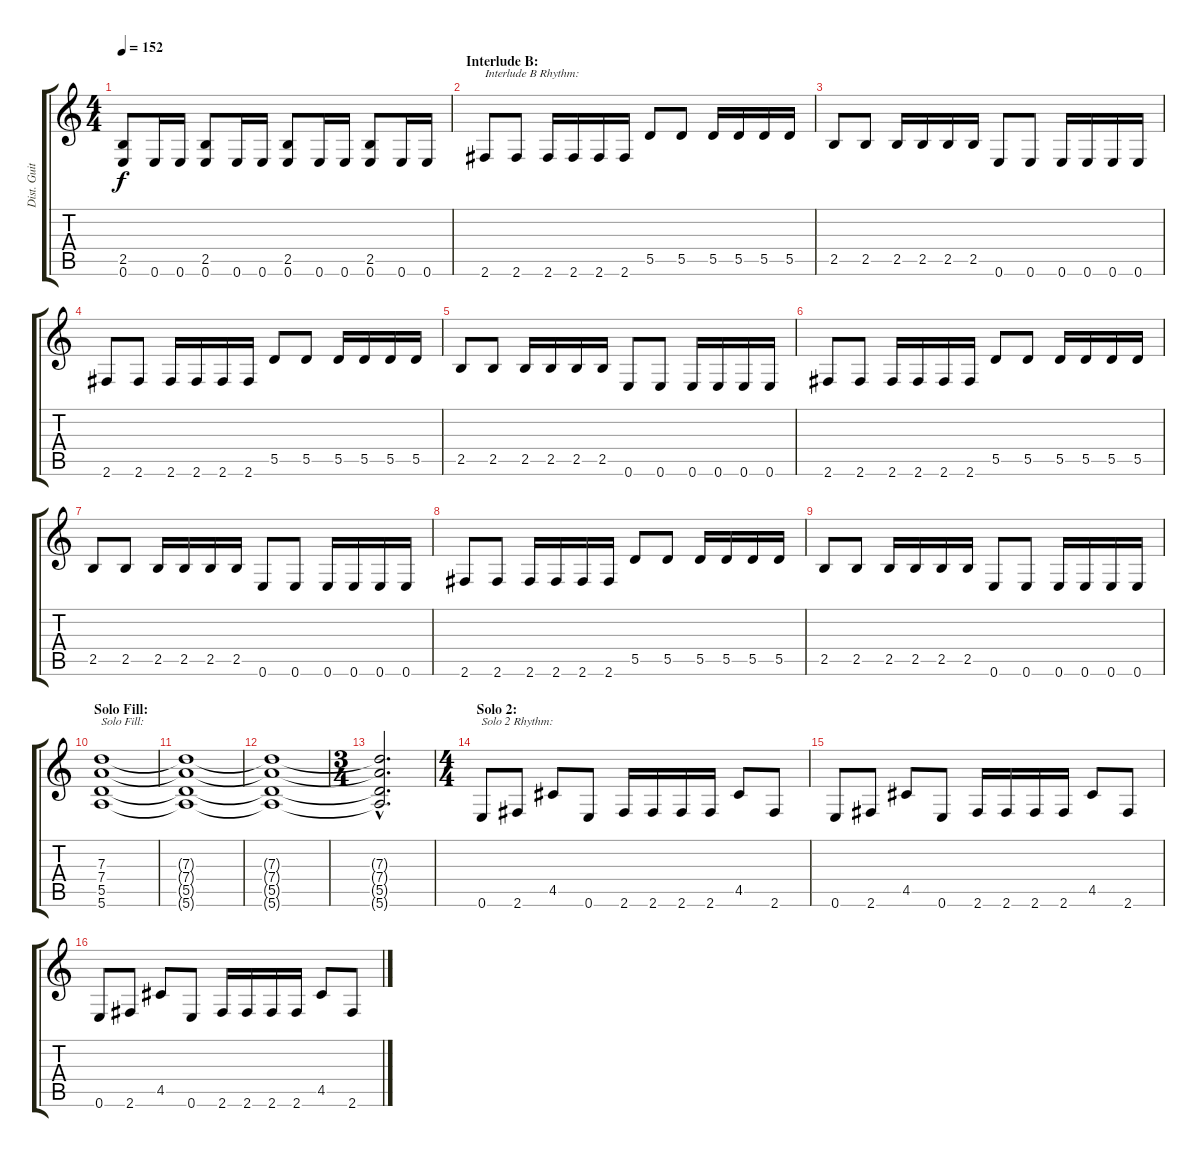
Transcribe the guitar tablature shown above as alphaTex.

\track ("Dist. Guitar 1" "Dist. Guit") {instrument distortionguitar}
\staff {score tabs}
\tuning (E4 B3 G3 D3 A2 E2) {hide}
\ts (4 4)
\tempo 152
\clef g2
\ks c
(2.5 0.6).8{dy f} 0.6.16 0.6.16 (2.5 0.6).8 0.6.16 0.6.16 (2.5 0.6).8 0.6.16 0.6.16 (2.5 0.6).8 0.6.16 0.6.16 |
\section ("" "Interlude B:")
2.6.8{txt "Interlude B Rhythm:"} 2.6.8 2.6.16 2.6.16 2.6.16 2.6.16 5.5.8 5.5.8 5.5.16 5.5.16 5.5.16 5.5.16 |
2.5.8 2.5.8 2.5.16 2.5.16 2.5.16 2.5.16 0.6.8 0.6.8 0.6.16 0.6.16 0.6.16 0.6.16 |
2.6.8 2.6.8 2.6.16 2.6.16 2.6.16 2.6.16 5.5.8 5.5.8 5.5.16 5.5.16 5.5.16 5.5.16 |
2.5.8 2.5.8 2.5.16 2.5.16 2.5.16 2.5.16 0.6.8 0.6.8 0.6.16 0.6.16 0.6.16 0.6.16 |
2.6.8 2.6.8 2.6.16 2.6.16 2.6.16 2.6.16 5.5.8 5.5.8 5.5.16 5.5.16 5.5.16 5.5.16 |
2.5.8 2.5.8 2.5.16 2.5.16 2.5.16 2.5.16 0.6.8 0.6.8 0.6.16 0.6.16 0.6.16 0.6.16 |
2.6.8 2.6.8 2.6.16 2.6.16 2.6.16 2.6.16 5.5.8 5.5.8 5.5.16 5.5.16 5.5.16 5.5.16 |
2.5.8 2.5.8 2.5.16 2.5.16 2.5.16 2.5.16 0.6.8 0.6.8 0.6.16 0.6.16 0.6.16 0.6.16 |
\section ("" "Solo Fill:")
(7.3 7.4 5.5 5.6).1{txt "Solo Fill:"} |
(7.3{t} 7.4{t} 5.5{t} 5.6{t}).1 |
(7.3{t} 7.4{t} 5.5{t} 5.6{t}).1 |
\ts (3 4)
(7.3{hac t} 7.4{hac t} 5.5{hac t} 5.6{hac t}).2{d} |
\ts (4 4)
\section ("" "Solo 2:")
0.6.8{txt "Solo 2 Rhythm:"} 2.6.8 4.5.8 0.6.8 2.6.16 2.6.16 2.6.16 2.6.16 4.5.8 2.6.8 |
0.6.8 2.6.8 4.5.8 0.6.8 2.6.16 2.6.16 2.6.16 2.6.16 4.5.8 2.6.8 |
0.6.8 2.6.8 4.5.8 0.6.8 2.6.16 2.6.16 2.6.16 2.6.16 4.5.8 2.6.8
